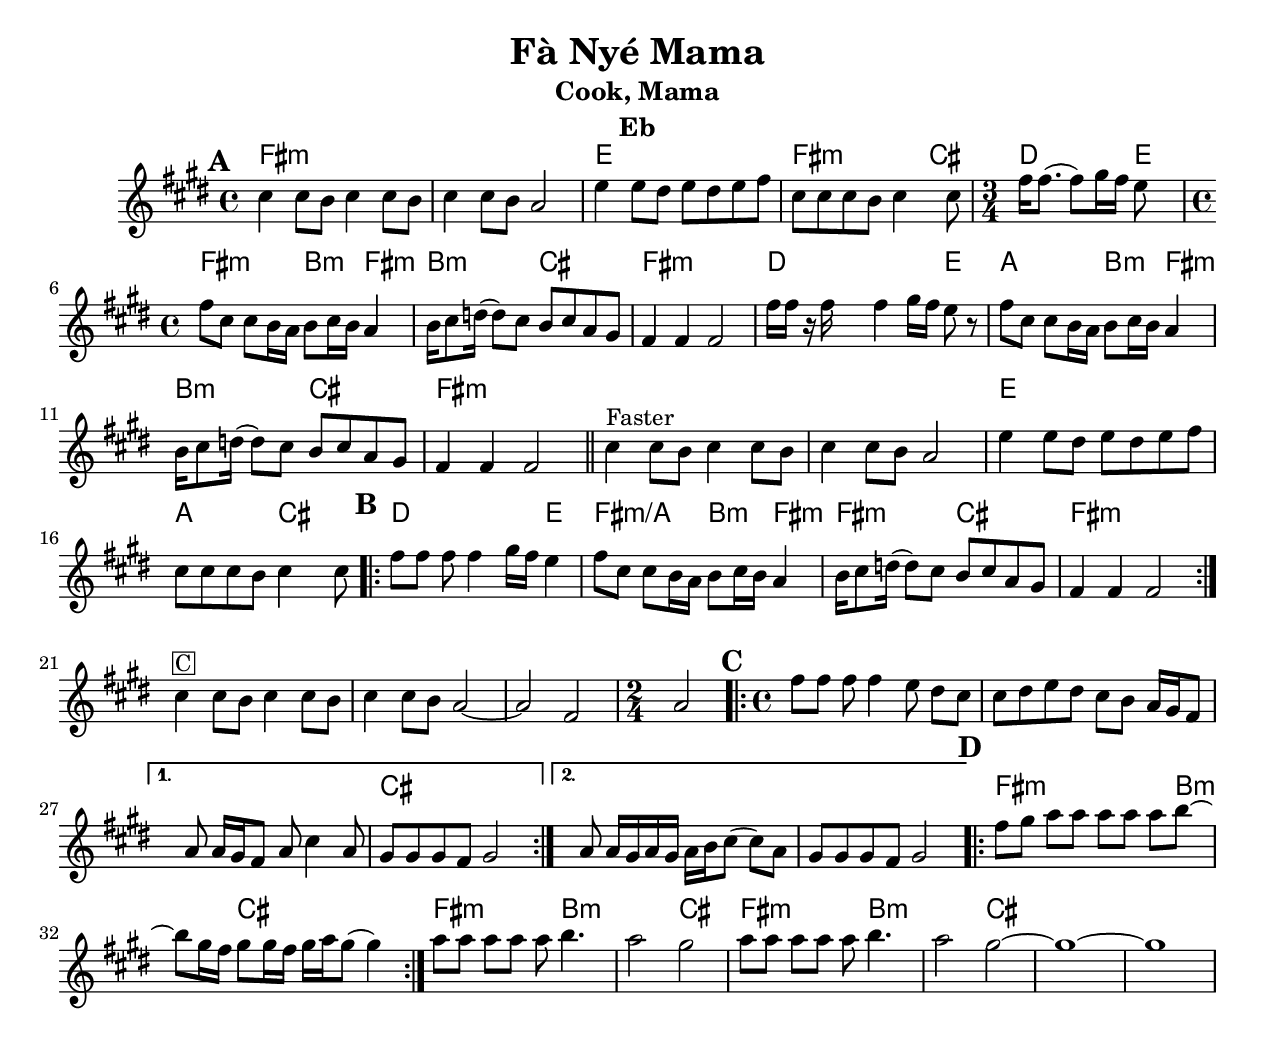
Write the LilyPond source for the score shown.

\version "2.18.0"
\include "english.ly"
\pointAndClickOff
\paper{
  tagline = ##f
  print-all-headers = ##t
  #(set-paper-size "letter")
}
date = #(strftime "%d-%m-%Y" (localtime (current-time)))

%\markup{ \italic{ " Updated " \date  }  }

%\markup{ Got something to say? }

%#################################### Melody ########################
melody = \relative c' {
  \clef treble
  \key g\major
  \time 4/4
  \set Score.markFormatter = #format-mark-box-alphabet

  %\partial 16*3 a16 d f   %lead in notes
  \repeat volta 2{
  \mark \default
   e4   e8 d e4 e8 d
        e4 e8 d c2
        g'4 g8 fs g fs g a
        e8 e e d e4 s8 e8|
   %{
   <<
      {
        e4   e8 d e4 e8 d
        e4 e8 d c2
        g'4 g8 fs g fs g a
        e8 e e d e4 s8 e8|
      }
      \\{
        c4 c8 b c4 c8 b%\segno
        c4 c8 b a2
        e'4 e8 d e d e fs
        c8 c c b c4 s8 c  %4
      }
    >>
   %}

    \time 3/4
  \set Score.markFormatter = #format-mark-box-alphabet
    a16 a8.(a8) b16 a g8 s8|%raised octave for harmony
    \time 4/4
  \set Score.markFormatter = #format-mark-box-alphabet
    a8 [e] e d16 c d8 e16 d c4|
    d16e8 f16 (f8) e d e c b|  %might be fs 3rd note
    a4 a a2  %8

    a'16 a r a s8 a4 b16 a g8 r|
    a8 [e] e d16 c d8 e16 d c4|
    d16e8 f16 (f8) e d e c b|  %might be fs 3rd note
    a4 a a2  %12
    \bar "||"


    e'4 ^Faster e8 d e4 e8 d  %13
    e4 e8 d c2
    g'4 g8 fs g fs g a
    e8 e e d e4 s8 e8|  %16


    \repeat volta 2{
  \mark \default
      a8 [a] a a4 b16 a g4|
      a8 [e] e d16 c d8 e16 d c4|
      d16e8 f16 (f8) e d e c b|  %might be fs 3rd note
      a4 a a2  %_  \markup {\italic {D.S.}}
      %{
      e'8 d e4 e8 d
      e4 e8 d c2   %21
      g'4 g8 fs g fs g a
      e8 e
      %}

    }
  }
  \break
  %*****************end of first tune******************

  % \alternative { { }{ } }
  %Faster
  e'4 ^\markup{ \box C } e8 d e4 e8 d|
  e4 e8 d c2~
  c2 a2
  \time 2/4 c2  %27
  \set Score.markFormatter = #format-mark-box-alphabet

  \time 4/4
  \set Score.markFormatter = #format-mark-box-alphabet
  %nested repeat********************************
  \repeat volta 2{
  \mark \default

    \repeat volta 2{
  \mark \default

      a'8  [a] a a4 g8 fs [e]|
      e8 fs g fs e d c16 b a8|
    }

    \alternative{
      {
        s8 c c16 b a8 c8 e4 c8|
        b8 b b a b2|
      }
      {
        s8 c c16 b c b c d e8(e)c|
        b8 b b a b2|
      }
    }

    \repeat volta 2{
  \mark \default
      a'8 [b] c c c [c] c d~|
      d b16 a b8 b16
      a b c b8(b4)|
    }
  }%end nested repeat
  %\repeat percent 2{  %repeat prev 2 measures
  c8 [c] c c c d4.|
  c2 b2
  %}
  c8 [c] c c c d4.|
  c2 b2~
  b1~
  b1

}
%################################# Lyrics #####################
%\addlyrics{  }
%################################# Chords #######################
harmonies = \chordmode {
  a1:m
  s1
  g1
  a4:m s2 e4
  f4 s4 g4
  a4:m s d4:m a4:m
  d4:m s4 e2
  a1:m
  f4 s2 g4
  c2 d4:m a4:m
  d2:m e2
  a1:m  %before double bar
  s1*2
  g1
  c2 e2 %repeat
  f4 s2 g4
  a2:m/c d4:m a4:m %c2/am   check out how to notate
  a2:m e2
  a1:m  %repeat  (watch out for the 2/4 bar)
  s2*13   %was *19
  e1  %2nd ending
  s1*2
  a8:m s8*6 d8:m
  s4 e4 s2  %short 2 bar repeat
  a4:m s8*3 d4:m s8
  s2
  e2
  %s2*4
  a4:m s8*3 d4:m
  s8*5 e2
}

\score {\transpose c a
  <<
    \new ChordNames {
      \set chordChanges = ##f

      \harmonies
    }
    \new Staff
    \melody
  >>
  \header{
    title= "Fà Nyé Mama"
    subtitle="Cook, Mama"
    composer= ""
    instrument = "Eb"
    arranger= ""
  }
  \layout{indent = 1.0\cm}
  \midi {
    \tempo 4 = 120

    % \midi { }
  }
}
%{
% more verses:
\markup{}
\markup {
  \fill-line {
    \hspace #0.1 % distance from left margin
    \column {
      \line { "1."
        \column {
          ""
        }
      }
      \hspace #0.2 % vertical distance between verses
      \line { "2."
        \column {
         ""
        }
      }
    }
    \hspace #0.1  % horiz. distance between columns
    \column {
      \line { "3."
        \column {
          ""
        }
      }
      \hspace #0.2 % distance between verses
      \line { "4."
        \column {
         ""
        }
      }
    }
    \hspace #0.1 % distance to right margin
  }
}

%}
